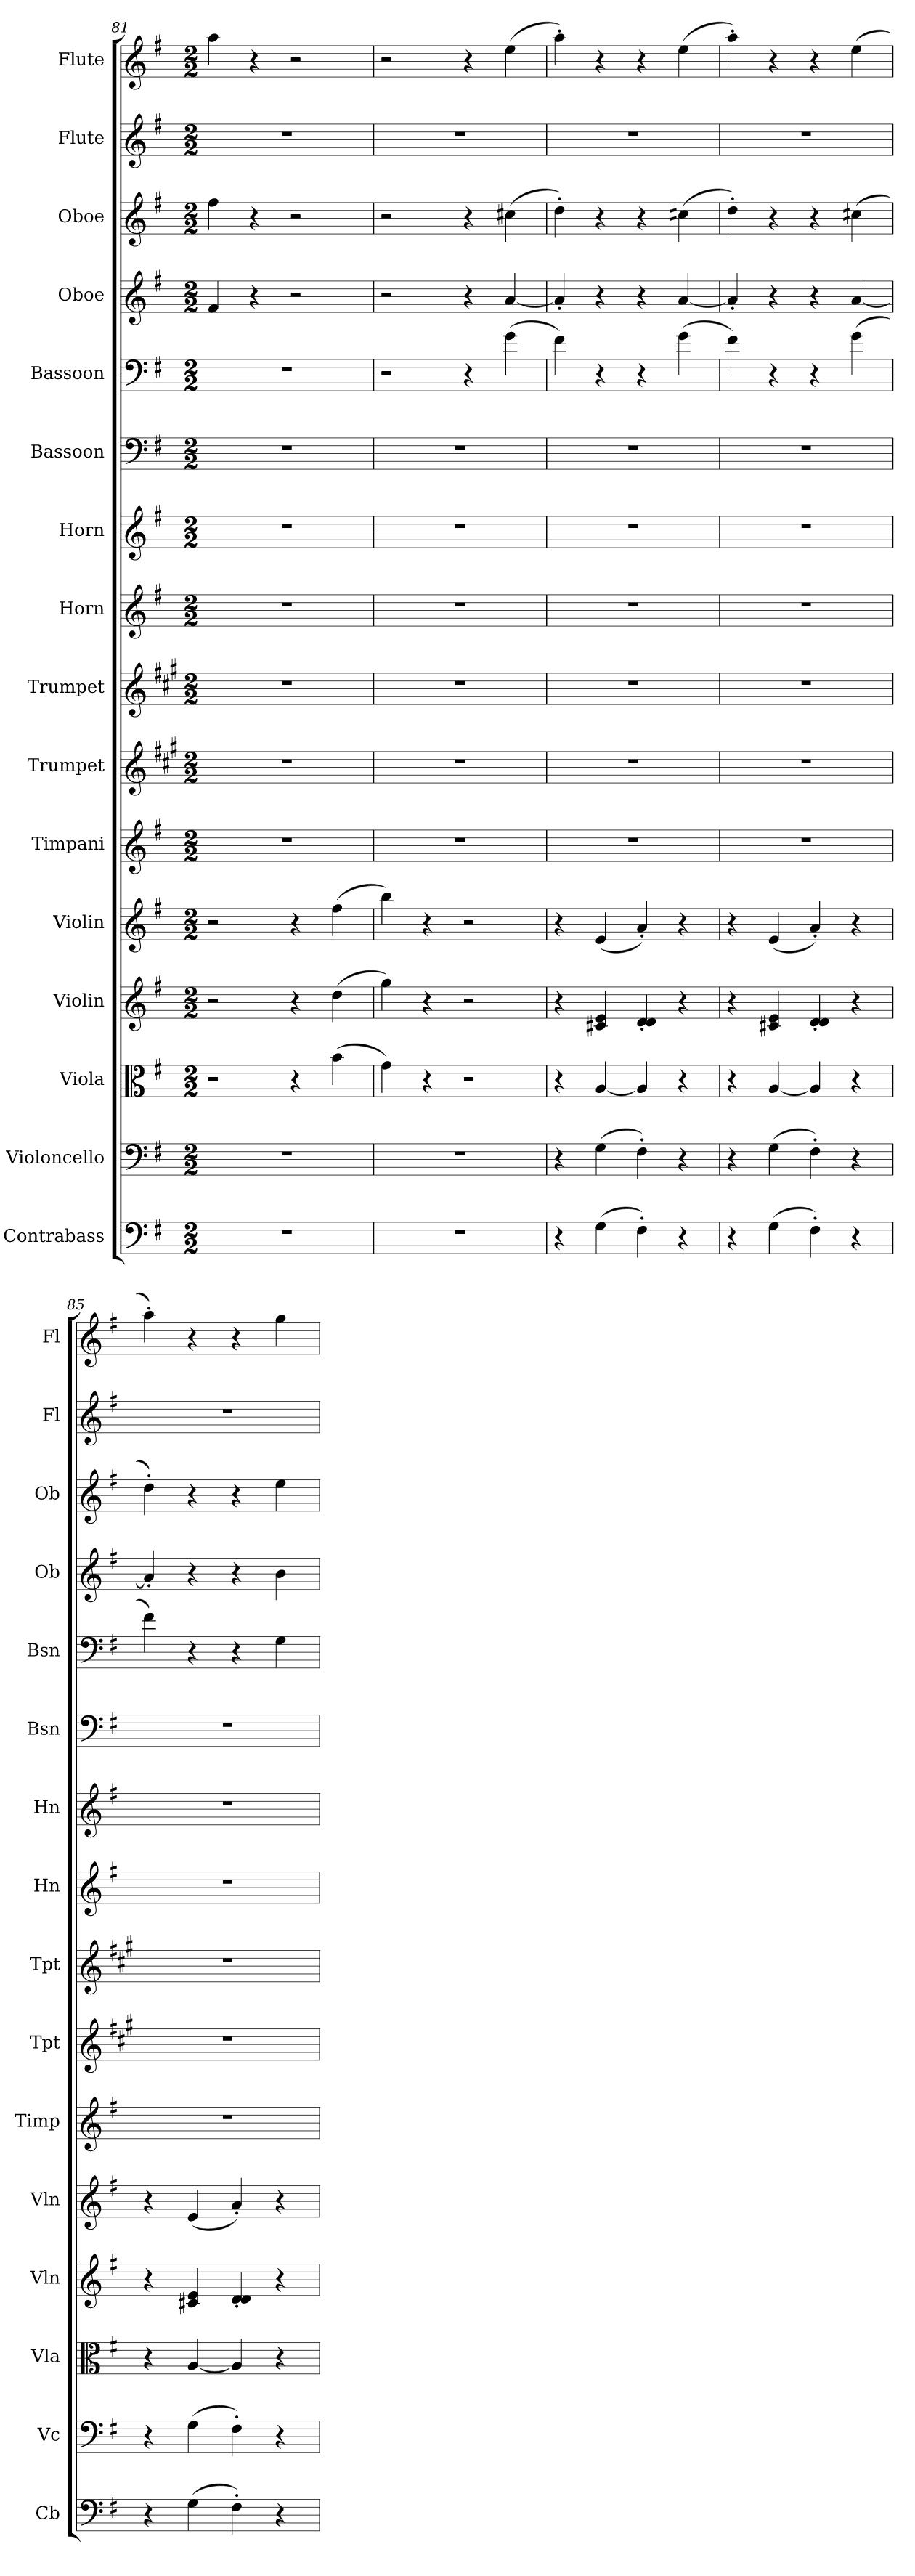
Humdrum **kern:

**kern	**kern	**kern	**kern	**kern	**kern	**kern	**kern	**kern	**kern	**kern	**kern	**kern	**kern	**kern	**kern
*part16	*part15	*part14	*part13	*part12	*part11	*part10	*part9	*part8	*part7	*part6	*part5	*part4	*part3	*part2	*part1
*staff16	*staff15	*staff14	*staff13	*staff12	*staff11	*staff10	*staff9	*staff8	*staff7	*staff6	*staff5	*staff4	*staff3	*staff2	*staff1
*I"Contrabass	*I"Violoncello	*I"Viola	*I"Violin	*I"Violin	*I"Timpani	*I"Trumpet	*I"Trumpet	*I"Horn	*I"Horn	*I"Bassoon	*I"Bassoon	*I"Oboe	*I"Oboe	*I"Flute	*I"Flute
*I'Cb	*I'Vc	*I'Vla	*I'Vln	*I'Vln	*I'Timp	*I'Tpt	*I'Tpt	*I'Hn	*I'Hn	*I'Bsn	*I'Bsn	*I'Ob	*I'Ob	*I'Fl	*I'Fl
*clefF4	*clefF4	*clefC3	*clefG2	*clefG2	*clefG2	*clefG2	*clefG2	*clefG2	*clefG2	*clefF4	*clefF4	*clefG2	*clefG2	*clefG2	*clefG2
*ITrd7c12	*	*	*	*	*	*ITrd1c2	*ITrd1c2	*ITrd4c7	*ITrd4c7	*	*	*	*	*	*
*k[f#]	*k[f#]	*k[f#]	*k[f#]	*k[f#]	*k[f#]	*k[f#]	*k[f#]	*k[]	*k[]	*k[f#]	*k[f#]	*k[f#]	*k[f#]	*k[f#]	*k[f#]
*M2/2	*M2/2	*M2/2	*M2/2	*M2/2	*M2/2	*M2/2	*M2/2	*M2/2	*M2/2	*M2/2	*M2/2	*M2/2	*M2/2	*M2/2	*M2/2
=81	=81	=81	=81	=81	=81	=81	=81	=81	=81	=81	=81	=81	=81	=81	=81
1r	1r	2r	2r	2r	1r	1r	1r	1r	1r	1r	1r	4f#/	4ff#\	1r	4aa\
.	.	.	.	.	.	.	.	.	.	.	.	4r	4r	.	4r
.	.	4r	4r	4r	.	.	.	.	.	.	.	2r	2r	.	2r
.	.	(>4b\	(>4dd\	(>4ff#\	.	.	.	.	.	.	.	.	.	.	.
=82	=82	=82	=82	=82	=82	=82	=82	=82	=82	=82	=82	=82	=82	=82	=82
1r	1r	4g\)	4gg\)	4bb\)	1r	1r	1r	1r	1r	1r	2r	2r	2r	1r	2r
.	.	4r	4r	4r	.	.	.	.	.	.	.	.	.	.	.
.	.	2r	2r	2r	.	.	.	.	.	.	4r	4r	4r	.	4r
.	.	.	.	.	.	.	.	.	.	.	(>4g\	[4a/	(>4cc#X\	.	(>4ee\
=83	=83	=83	=83	=83	=83	=83	=83	=83	=83	=83	=83	=83	=83	=83	=83
4r	4r	4r	4r	4r	1r	1r	1r	1r	1r	1r	4f#\)	4a'/]	4dd'\)	1r	4aa'\)
(>4GG\	(>4G\	[4A/	4c#X/ 4e/	(<4e/	.	.	.	.	.	.	4r	4r	4r	.	4r
4FF#'\)	4F#'\)	4A/]	4d/' 4d/'	4a'/)	.	.	.	.	.	.	4r	4r	4r	.	4r
4r	4r	4r	4r	4r	.	.	.	.	.	.	(>4g\	[4a/	(>4cc#X\	.	(>4ee\
=84	=84	=84	=84	=84	=84	=84	=84	=84	=84	=84	=84	=84	=84	=84	=84
4r	4r	4r	4r	4r	1r	1r	1r	1r	1r	1r	4f#\)	4a'/]	4dd'\)	1r	4aa'\)
(>4GG\	(>4G\	[4A/	4c#X/ 4e/	(<4e/	.	.	.	.	.	.	4r	4r	4r	.	4r
4FF#'\)	4F#'\)	4A/]	4d/' 4d/'	4a'/)	.	.	.	.	.	.	4r	4r	4r	.	4r
4r	4r	4r	4r	4r	.	.	.	.	.	.	(>4g\	[4a/	(>4cc#X\	.	(>4ee\
=85	=85	=85	=85	=85	=85	=85	=85	=85	=85	=85	=85	=85	=85	=85	=85
4r	4r	4r	4r	4r	1r	1r	1r	1r	1r	1r	4f#\)	4a'/]	4dd'\)	1r	4aa'\)
(>4GG\	(>4G\	[4A/	4c#X/ 4e/	(<4e/	.	.	.	.	.	.	4r	4r	4r	.	4r
4FF#'\)	4F#'\)	4A/]	4d/' 4d/'	4a'/)	.	.	.	.	.	.	4r	4r	4r	.	4r
4r	4r	4r	4r	4r	.	.	.	.	.	.	4G\	4b\	4ee\	.	4gg\
=	=	=	=	=	=	=	=	=	=	=	=	=	=	=	=
*-	*-	*-	*-	*-	*-	*-	*-	*-	*-	*-	*-	*-	*-	*-	*-
